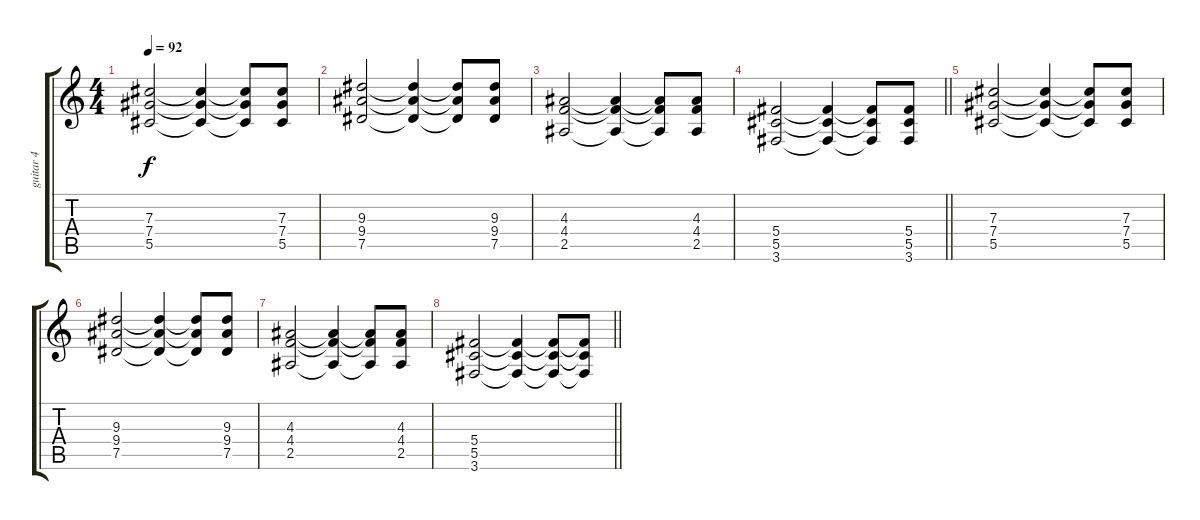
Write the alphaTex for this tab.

\track ("guitar 4" "guitar 4") {instrument overdrivenguitar}
\staff {score tabs}
\tuning (Eb4 Bb3 Gb3 Db3 Ab2 Eb2) {hide}
\ts (4 4)
\tempo 92
\clef g2
\ks c
(7.3 7.4 5.5).2{dy f} (7.3{t} 7.4{t} 5.5{t}).4 (7.3{t} 7.4{t} 5.5{t}).8 (7.3 7.4 5.5).8 |
(9.3 9.4 7.5).2 (9.3{t} 9.4{t} 7.5{t}).4 (9.3{t} 9.4{t} 7.5{t}).8 (9.3 9.4 7.5).8 |
(4.3 4.4 2.5).2 (4.3{t} 4.4{t} 2.5{t}).4 (4.3{t} 4.4{t} 2.5{t}).8 (4.3 4.4 2.5).8 |
\barLineRight lightlight
(5.4 5.5 3.6).2 (5.4{t} 5.5{t} 3.6{t}).4 (5.4{t} 5.5{t} 3.6{t}).8 (5.4 5.5 3.6).8 |
(7.3 7.4 5.5).2 (7.3{t} 7.4{t} 5.5{t}).4 (7.3{t} 7.4{t} 5.5{t}).8 (7.3 7.4 5.5).8 |
(9.3 9.4 7.5).2 (9.3{t} 9.4{t} 7.5{t}).4 (9.3{t} 9.4{t} 7.5{t}).8 (9.3 9.4 7.5).8 |
(4.3 4.4 2.5).2 (4.3{t} 4.4{t} 2.5{t}).4 (4.3{t} 4.4{t} 2.5{t}).8 (4.3 4.4 2.5).8 |
\barLineRight lightlight
(5.4 5.5 3.6).2 (5.4{t} 5.5{t} 3.6{t}).4 (5.4{t} 5.5{t} 3.6{t}).8 (5.4{t} 5.5{t} 3.6{t}).8
